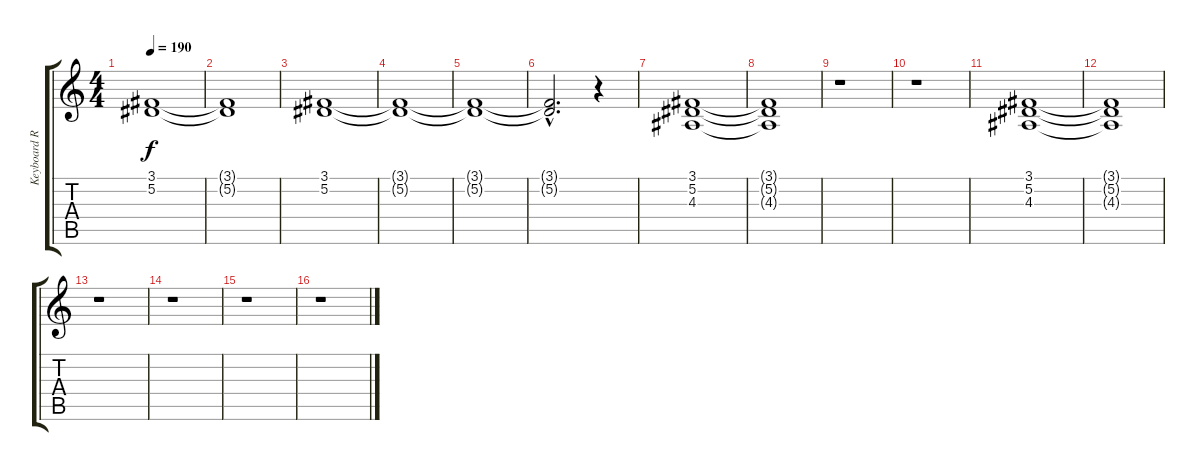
\track ("Keyboard Right" "Keyboard R") {instrument churchorgan}
\staff {score tabs}
\tuning (Eb4 Bb3 Gb3 Db3 Ab2 Eb2) {hide}
\ts (4 4)
\tempo 190
\clef g2
\ks c
(3.1{t} 5.2{t}).1{dy f} |
(3.1{t} 5.2{t}).1 |
(3.1 5.2).1 |
(3.1{t} 5.2{t}).1 |
(3.1{t} 5.2{t}).1 |
(3.1{hac t} 5.2{hac t}).2{d} r.4 |
(3.1 5.2 4.3).1 |
(3.1{t} 5.2{t} 4.3{t}).1 |
r.1 |
r.1 |
(3.1 5.2 4.3).1 |
(3.1{t} 5.2{t} 4.3{t}).1 |
r.1 |
r.1 |
r.1 |
r.1
